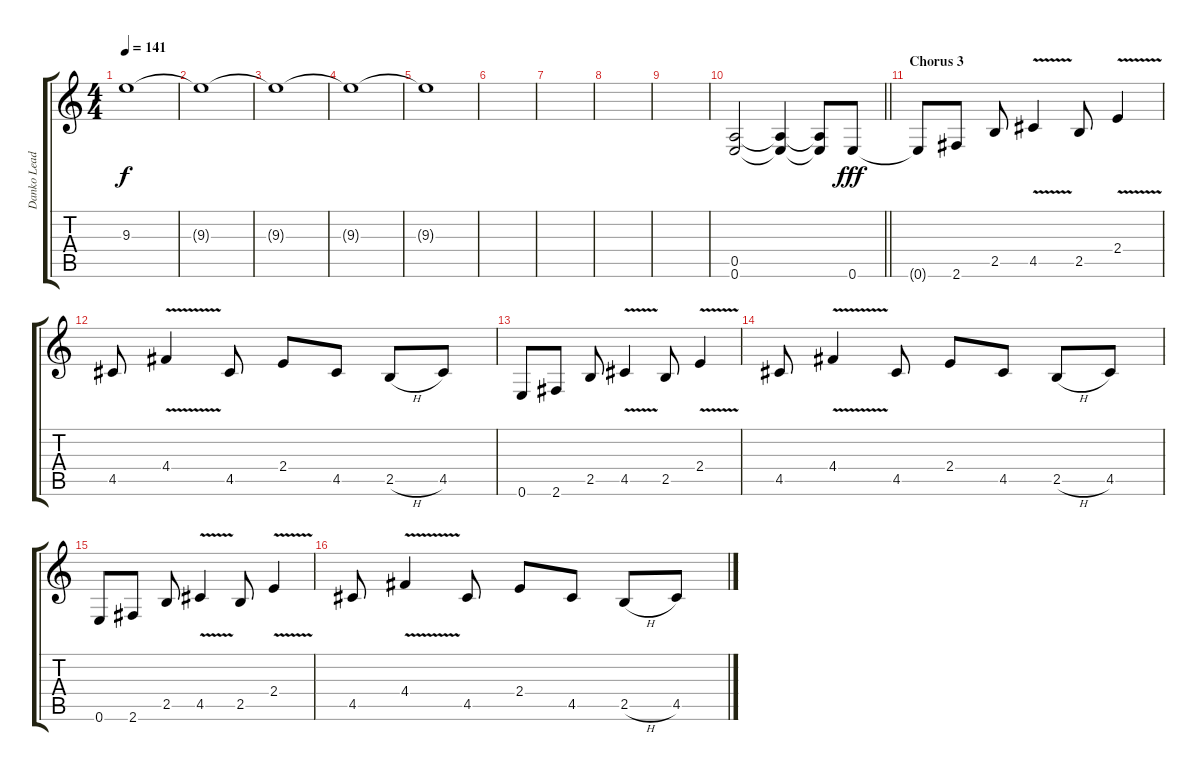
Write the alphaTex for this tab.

\track ("Danko Leadguitar" "Danko Lead") {instrument overdrivenguitar}
\staff {score tabs}
\tuning (E4 B3 G3 D3 A2 E2) {hide}
\ts (4 4)
\tempo 141
\clef g2
\ks c
9.3{t}.1{dy f} |
9.3{t}.1 |
9.3{t}.1 |
9.3{t}.1 |
9.3{t}.1 |
|
|
|
|
\barLineRight lightlight
(0.5 0.6).2 (0.5{t} 0.6{t}).4 (0.5{t} 0.6{t}).8 0.6.8{dy fff} |
\section ("" "Chorus 3")
0.6{t}.8 2.6.8 2.5.8 4.5{v}.4 2.5.8 2.4{v}.4 |
4.5.8 4.4{v}.4 4.5.8 2.4.8 4.5.8 2.5{h}.8 4.5.8 |
0.6.8 2.6.8 2.5.8 4.5{v}.4 2.5.8 2.4{v}.4 |
4.5.8 4.4{v}.4 4.5.8 2.4.8 4.5.8 2.5{h}.8 4.5.8 |
0.6.8 2.6.8 2.5.8 4.5{v}.4 2.5.8 2.4{v}.4 |
4.5.8 4.4{v}.4 4.5.8 2.4.8 4.5.8 2.5{h}.8 4.5.8
